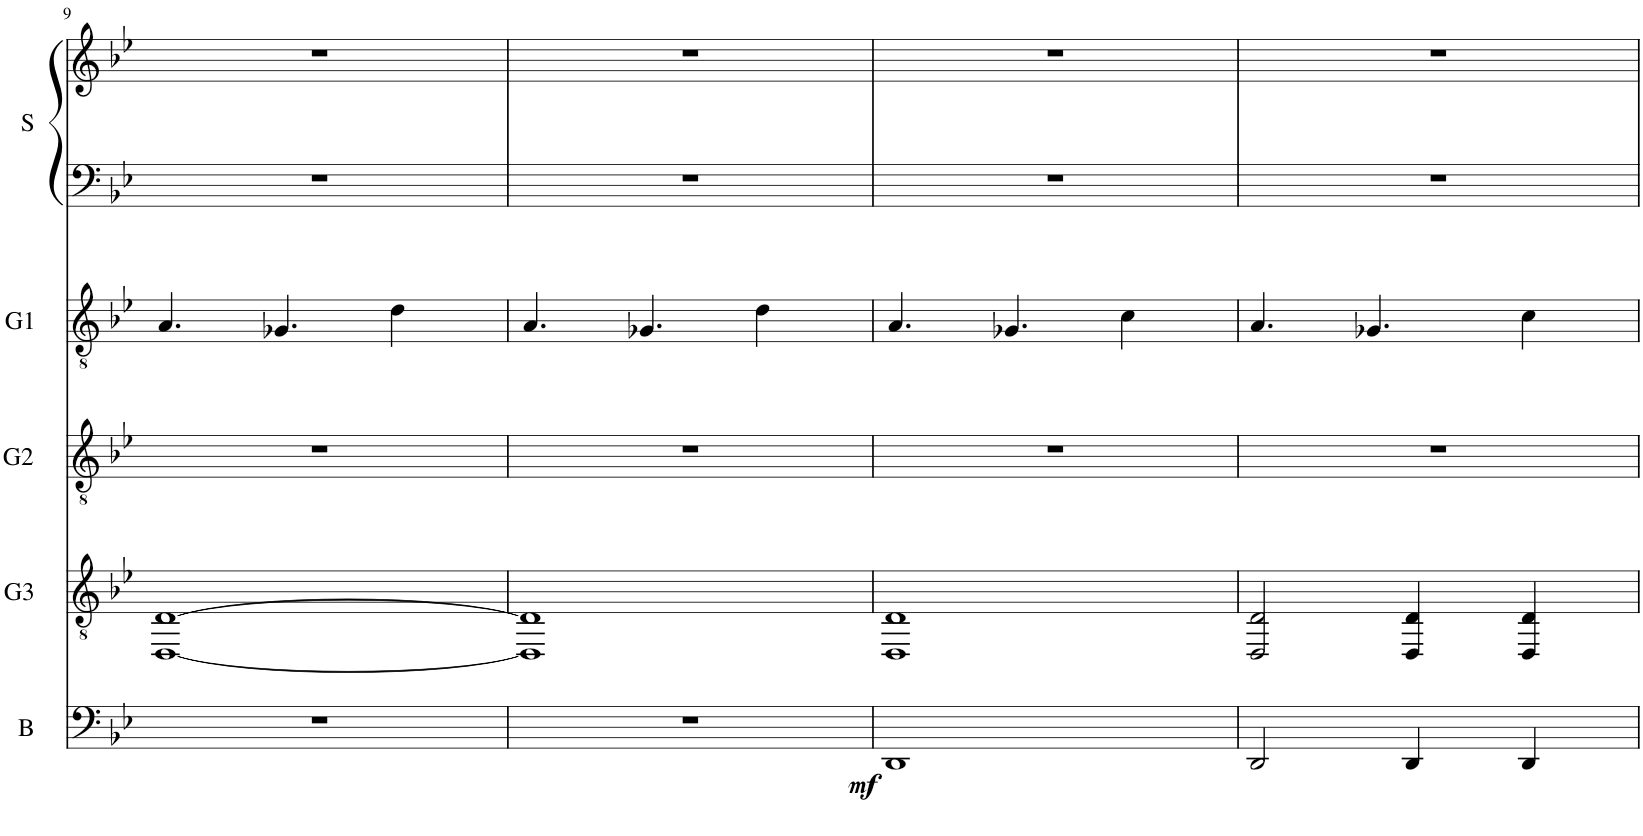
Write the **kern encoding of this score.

**kern	**dynam	**kern	**kern	**kern	**kern	**kern
*part5	*part5	*part4	*part3	*part2	*part1	*part1
*staff6	*staff6	*staff5	*staff4	*staff3	*staff2	*staff1
*I"Bass (D standard)	*	*I"Guitar 3 (D standard)	*I"Guitar 2 (D standard)	*I"Guitar 1 (D standard)	*I"Synth	*
*I'B	*	*I'G3	*I'G2	*I'G1	*I'S	*
!!LO:PB:g=z
*clefF4	*	*clefGv2	*clefGv2	*clefGv2	*clefF4	*clefG2
*Trd7c12	*	*	*	*	*	*
*k[b-e-]	*	*k[b-e-]	*k[b-e-]	*k[b-e-]	*k[b-e-]	*k[b-e-]
*M4/4	*	*M4/4	*M4/4	*M4/4	*M4/4	*M4/4
=9	=9	=9	=9	=9	=9	=9
1r	.	[1DD [1D	1r	4.A/	1r	1r
.	.	.	.	4.G-X/	.	.
.	.	.	.	4d\	.	.
=10	=10	=10	=10	=10	=10	=10
1r	.	1DD] 1D]	1r	4.A/	1r	1r
.	.	.	.	4.G-X/	.	.
.	.	.	.	4d\	.	.
=11	=11	=11	=11	=11	=11	=11
!	!LO:DY:b	!	!	!	!	!
1DD	mf	1DD 1D	1r	4.A/	1r	1r
.	.	.	.	4.G-X/	.	.
.	.	.	.	4c\	.	.
=12	=12	=12	=12	=12	=12	=12
2DD/	.	2DD/ 2D/	1r	4.A/	1r	1r
.	.	.	.	4.G-X/	.	.
4DD/	.	4DD/ 4D/	.	.	.	.
4DD/	.	4DD/ 4D/	.	4c\	.	.
=	=	=	=	=	=	=
*-	*-	*-	*-	*-	*-	*-
